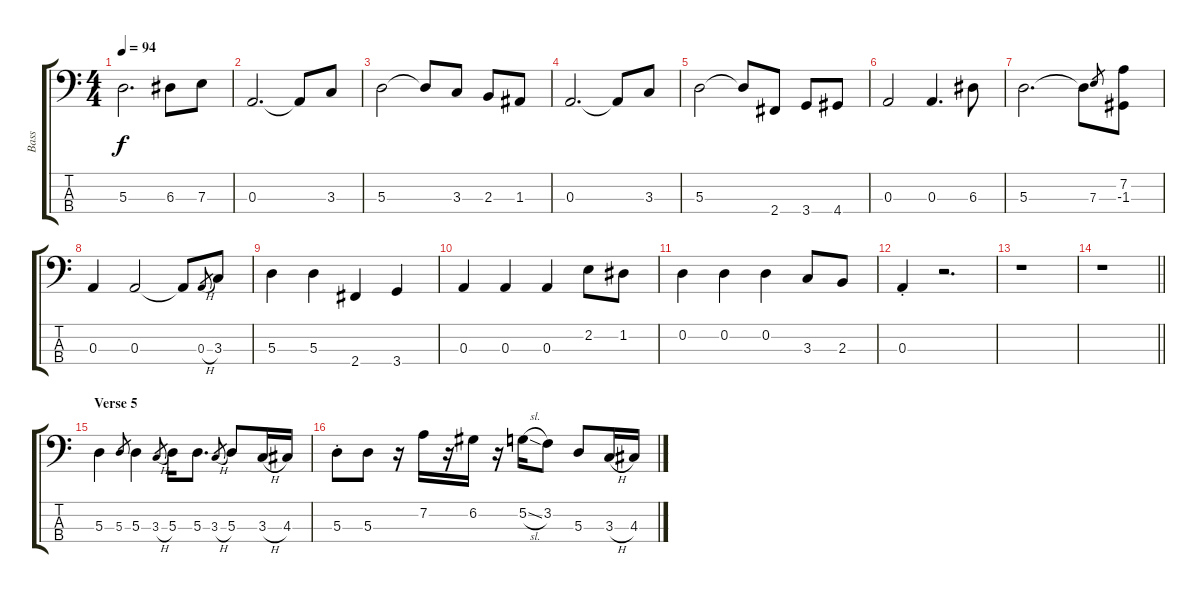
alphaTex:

\track ("Bass" "Bass") {instrument electricbassfinger}
\staff {score tabs}
\tuning (G2 D2 A1 E1) {hide}
\ts (4 4)
\tempo 94
\clef f4
\ks c
5.3.2{d dy f} 6.3.8 7.3.8 |
0.3.2{d} 0.3{t}.8 3.3.8 |
5.3.2 5.3{t}.8 3.3.8 2.3.8 1.3.8 |
0.3.2{d} 0.3{t}.8 3.3.8 |
5.3.2 5.3{t}.8 2.4.8 3.4.8 4.4.8 |
0.3.2 0.3.4{d} 6.3.8 |
5.3.2{d} 5.3{t}.8 7.3.8{gr} (7.2 -1.3).8 |
0.3.4 0.3.2 0.3{t}.8 0.3{h}.8{gr} 3.3.8 |
5.3.4 5.3.4 2.4.4 3.4.4 |
0.3.4 0.3.4 0.3.4 2.2.8 1.2.8 |
0.2.4 0.2.4 0.2.4 3.3.8 2.3.8 |
0.3{st}.4 r.2{d} |
r.1 |
\barLineRight lightlight
r.1 |
\section ("" "Verse 5")
5.3.4 5.3.8{gr} 5.3.4 3.3{h}.8{gr} 5.3.16 5.3.8{d} 3.3{h}.8{gr} 5.3.8 3.3{h}.16 4.3.16 |
5.3{st}.8 5.3.8 r.16 7.2.16 r.16 6.2.16 r.16 5.2{sl}.16 3.2.8 5.3.8 3.3{h}.16 4.3.16
